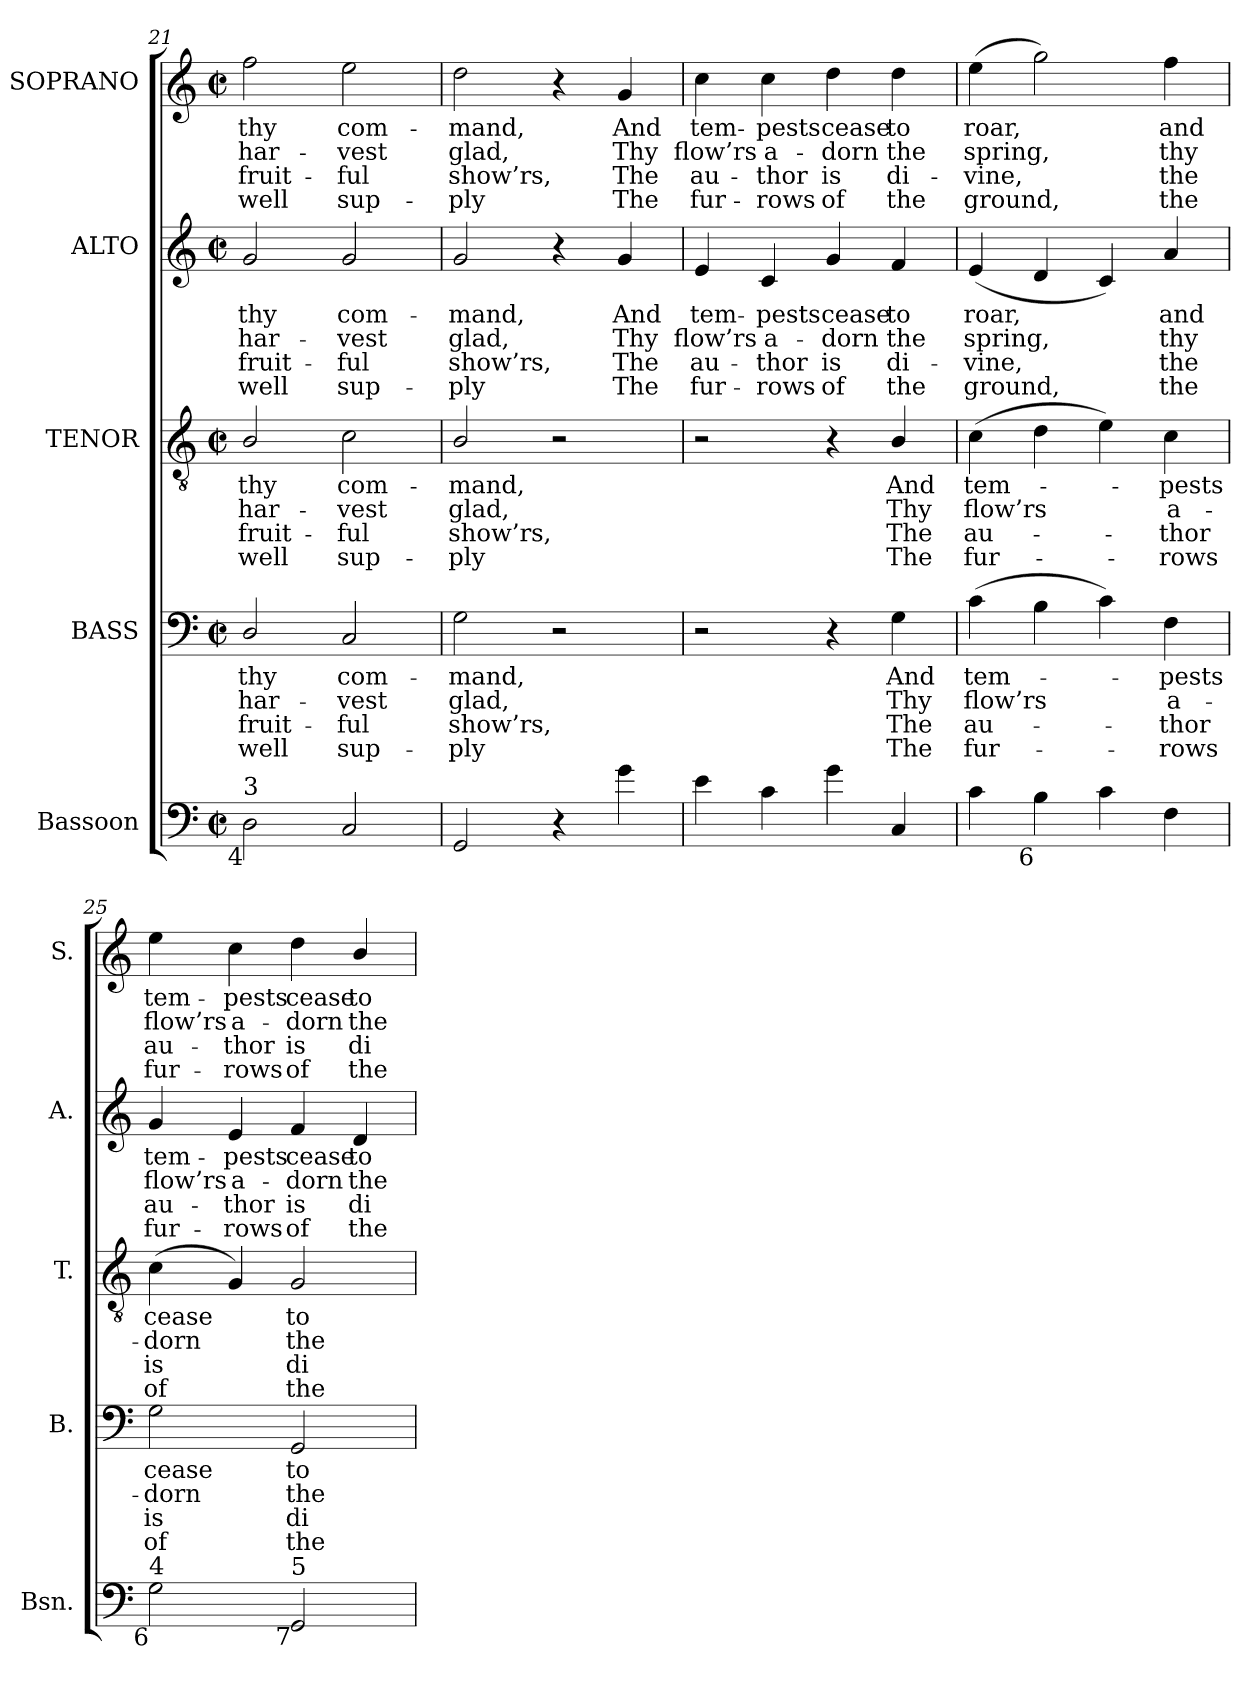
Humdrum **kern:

**kern	**kern	**text	**text	**text	**text	**kern	**text	**text	**text	**text	**kern	**text	**text	**text	**text	**kern	**text	**text	**text	**text
*part5	*part4	*part4	*part4	*part4	*part4	*part3	*part3	*part3	*part3	*part3	*part2	*part2	*part2	*part2	*part2	*part1	*part1	*part1	*part1	*part1
*staff5	*staff4	*staff4	*staff4	*staff4	*staff4	*staff3	*staff3	*staff3	*staff3	*staff3	*staff2	*staff2	*staff2	*staff2	*staff2	*staff1	*staff1	*staff1	*staff1	*staff1
*I"Bassoon	*I"BASS	*	*	*	*	*I"TENOR	*	*	*	*	*I"ALTO	*	*	*	*	*I"SOPRANO	*	*	*	*
*I'Bsn.	*I'B.	*	*	*	*	*I'T.	*	*	*	*	*I'A.	*	*	*	*	*I'S.	*	*	*	*
*clefF4	*clefF4	*	*	*	*	*clefGv2	*	*	*	*	*clefG2	*	*	*	*	*clefG2	*	*	*	*
*	*	*	*	*	*	*ITrd7c12	*	*	*	*	*	*	*	*	*	*	*	*	*	*
*k[]	*k[]	*	*	*	*	*k[]	*	*	*	*	*k[]	*	*	*	*	*k[]	*	*	*	*
*C:	*C:	*	*	*	*	*C:	*	*	*	*	*C:	*	*	*	*	*C:	*	*	*	*
*M2/2	*M2/2	*	*	*	*	*M2/2	*	*	*	*	*M2/2	*	*	*	*	*M2/2	*	*	*	*
*met(c|)	*met(c|)	*	*	*	*	*met(c|)	*	*	*	*	*met(c|)	*	*	*	*	*met(c|)	*	*	*	*
=21	=21	=21	=21	=21	=21	=21	=21	=21	=21	=21	=21	=21	=21	=21	=21	=21	=21	=21	=21	=21
!	!	!LO:LY:b:color=#000000	!LO:LY:b:color=#000000	!LO:LY:b:color=#000000	!LO:LY:b:color=#000000	!	!	!	!	!	!	!	!	!	!	!	!	!	!	!
!	!	!	!	!	!	!	!LO:LY:b:color=#000000	!LO:LY:b:color=#000000	!LO:LY:b:color=#000000	!LO:LY:b:color=#000000	!	!	!	!	!	!	!	!	!	!
!	!	!	!	!	!	!	!	!	!	!	!	!LO:LY:b:color=#000000	!LO:LY:b:color=#000000	!LO:LY:b:color=#000000	!LO:LY:b:color=#000000	!	!	!	!	!
!LO:TX:b:rj:t=4	!	!	!	!	!	!	!	!	!	!	!	!	!	!	!	!	!	!	!	!
!LO:TX:t=3	!	!	!	!	!	!	!	!	!	!	!	!	!	!	!	!	!	!	!	!
!	!	!	!	!	!	!	!	!	!	!	!	!	!	!	!	!	!LO:LY:b:color=#000000	!LO:LY:b:color=#000000	!LO:LY:b:color=#000000	!LO:LY:b:color=#000000
2Di\	2Di/	thy	har-	fruit-	-well	2BBi/	thy	har-	fruit-	-well	2gi/	thy	har-	fruit-	-well	2ffi\	thy	har-	fruit-	-well
!	!	!LO:LY:b:color=#000000	!LO:LY:b:color=#000000	!LO:LY:b:color=#000000	!LO:LY:b:color=#000000	!	!	!	!	!	!	!	!	!	!	!	!	!	!	!
!	!	!	!	!	!	!	!LO:LY:b:color=#000000	!LO:LY:b:color=#000000	!LO:LY:b:color=#000000	!LO:LY:b:color=#000000	!	!	!	!	!	!	!	!	!	!
!	!	!	!	!	!	!	!	!	!	!	!	!LO:LY:b:color=#000000	!LO:LY:b:color=#000000	!LO:LY:b:color=#000000	!LO:LY:b:color=#000000	!	!	!	!	!
!	!	!	!	!	!	!	!	!	!	!	!	!	!	!	!	!	!LO:LY:b:color=#000000	!LO:LY:b:color=#000000	!LO:LY:b:color=#000000	!LO:LY:b:color=#000000
2Ci/	2Ci/	com-	-vest	ful	sup-	2Ci\	com-	-vest	ful	sup-	2gi/	com-	-vest	ful	sup-	2eei\	com-	-vest	ful	sup-
=22	=22	=22	=22	=22	=22	=22	=22	=22	=22	=22	=22	=22	=22	=22	=22	=22	=22	=22	=22	=22
!	!	!LO:LY:b:color=#000000	!LO:LY:b:color=#000000	!LO:LY:b:color=#000000	!LO:LY:b:color=#000000	!	!	!	!	!	!	!	!	!	!	!	!	!	!	!
!	!	!	!	!	!	!	!LO:LY:b:color=#000000	!LO:LY:b:color=#000000	!LO:LY:b:color=#000000	!LO:LY:b:color=#000000	!	!	!	!	!	!	!	!	!	!
!	!	!	!	!	!	!	!	!	!	!	!	!LO:LY:b:color=#000000	!LO:LY:b:color=#000000	!LO:LY:b:color=#000000	!LO:LY:b:color=#000000	!	!	!	!	!
!	!	!	!	!	!	!	!	!	!	!	!	!	!	!	!	!	!LO:LY:b:color=#000000	!LO:LY:b:color=#000000	!LO:LY:b:color=#000000	!LO:LY:b:color=#000000
2GGi/	2Gi\	-mand,	glad,	-show’rs,	ply	2BBi/	-mand,	glad,	-show’rs,	ply	2gi/	-mand,	glad,	-show’rs,	ply	2ddi\	-mand,	glad,	-show’rs,	ply
4r	2r	.	.	.	.	2r	.	.	.	.	4r	.	.	.	.	4r	.	.	.	.
!	!	!	!	!	!	!	!	!	!	!	!	!LO:LY:b:color=#000000	!LO:LY:b:color=#000000	!LO:LY:b:color=#000000	!LO:LY:b:color=#000000	!	!	!	!	!
!	!	!	!	!	!	!	!	!	!	!	!	!	!	!	!	!	!LO:LY:b:color=#000000	!LO:LY:b:color=#000000	!LO:LY:b:color=#000000	!LO:LY:b:color=#000000
4gi\	.	.	.	.	.	.	.	.	.	.	4gi/	And	Thy	The	The	4gi/	And	Thy	The	The
=23	=23	=23	=23	=23	=23	=23	=23	=23	=23	=23	=23	=23	=23	=23	=23	=23	=23	=23	=23	=23
!	!	!	!	!	!	!	!	!	!	!	!	!LO:LY:b:color=#000000	!LO:LY:b:color=#000000	!LO:LY:b:color=#000000	!LO:LY:b:color=#000000	!	!	!	!	!
!	!	!	!	!	!	!	!	!	!	!	!	!	!	!	!	!	!LO:LY:b:color=#000000	!LO:LY:b:color=#000000	!LO:LY:b:color=#000000	!LO:LY:b:color=#000000
4ei\	2r	.	.	.	.	2r	.	.	.	.	4ei/	tem-	flow’rs	au-	-fur-	4cci\	tem-	flow’rs	au-	-fur-
!	!	!	!	!	!	!	!	!	!	!	!	!LO:LY:b:color=#000000	!LO:LY:b:color=#000000	!LO:LY:b:color=#000000	!LO:LY:b:color=#000000	!	!	!	!	!
!	!	!	!	!	!	!	!	!	!	!	!	!	!	!	!	!	!LO:LY:b:color=#000000	!LO:LY:b:color=#000000	!LO:LY:b:color=#000000	!LO:LY:b:color=#000000
4ci\	.	.	.	.	.	.	.	.	.	.	4ci/	-pests	a-	-thor	rows	4cci\	-pests	a-	-thor	rows
!	!	!	!	!	!	!	!	!	!	!	!	!LO:LY:b:color=#000000	!LO:LY:b:color=#000000	!LO:LY:b:color=#000000	!LO:LY:b:color=#000000	!	!	!	!	!
!	!	!	!	!	!	!	!	!	!	!	!	!	!	!	!	!	!LO:LY:b:color=#000000	!LO:LY:b:color=#000000	!LO:LY:b:color=#000000	!LO:LY:b:color=#000000
4gi\	4r	.	.	.	.	4r	.	.	.	.	4gi/	cease	-dorn	is	of	4ddi\	cease	-dorn	is	of
!	!	!LO:LY:b:color=#000000	!LO:LY:b:color=#000000	!LO:LY:b:color=#000000	!LO:LY:b:color=#000000	!	!	!	!	!	!	!	!	!	!	!	!	!	!	!
!	!	!	!	!	!	!	!LO:LY:b:color=#000000	!LO:LY:b:color=#000000	!LO:LY:b:color=#000000	!LO:LY:b:color=#000000	!	!	!	!	!	!	!	!	!	!
!	!	!	!	!	!	!	!	!	!	!	!	!LO:LY:b:color=#000000	!LO:LY:b:color=#000000	!LO:LY:b:color=#000000	!LO:LY:b:color=#000000	!	!	!	!	!
!	!	!	!	!	!	!	!	!	!	!	!	!	!	!	!	!	!LO:LY:b:color=#000000	!LO:LY:b:color=#000000	!LO:LY:b:color=#000000	!LO:LY:b:color=#000000
4Ci/	4Gi\	And	Thy	The	The	4BBi/	And	Thy	The	The	4fi/	to	the	di-	-the	4ddi\	to	the	di-	-the
=24	=24	=24	=24	=24	=24	=24	=24	=24	=24	=24	=24	=24	=24	=24	=24	=24	=24	=24	=24	=24
!	!	!LO:LY:b:color=#000000	!LO:LY:b:color=#000000	!LO:LY:b:color=#000000	!LO:LY:b:color=#000000	!	!	!	!	!	!	!	!	!	!	!	!	!	!	!
!	!	!	!	!	!	!	!LO:LY:b:color=#000000	!LO:LY:b:color=#000000	!LO:LY:b:color=#000000	!LO:LY:b:color=#000000	!	!	!	!	!	!	!	!	!	!
!	!	!	!	!	!	!	!	!	!	!	!	!LO:LY:b:color=#000000	!LO:LY:b:color=#000000	!LO:LY:b:color=#000000	!LO:LY:b:color=#000000	!	!	!	!	!
!	!	!	!	!	!	!	!	!	!	!	!	!	!	!	!	!	!LO:LY:b:color=#000000	!LO:LY:b:color=#000000	!LO:LY:b:color=#000000	!LO:LY:b:color=#000000
4ci\	(4ci\	tem-	flow’rs	au-	-fur-	(4Ci\	tem-	flow’rs	au-	-fur-	(4ei/	roar,	spring,	vine,	ground,	(4eei\	roar,	spring,	vine,	ground,
!LO:TX:b:rj:t=6	!	!	!	!	!	!	!	!	!	!	!	!	!	!	!	!	!	!	!	!
4Bi\	4Bi\	.	.	.	.	4Di\	.	.	.	.	4di/	.	.	.	.	2ggi\)	.	.	.	.
4ci\	4ci\)	.	.	.	.	4Ei\)	.	.	.	.	4ci/)	.	.	.	.	.	.	.	.	.
!	!	!LO:LY:b:color=#000000	!LO:LY:b:color=#000000	!LO:LY:b:color=#000000	!LO:LY:b:color=#000000	!	!	!	!	!	!	!	!	!	!	!	!	!	!	!
!	!	!	!	!	!	!	!LO:LY:b:color=#000000	!LO:LY:b:color=#000000	!LO:LY:b:color=#000000	!LO:LY:b:color=#000000	!	!	!	!	!	!	!	!	!	!
!	!	!	!	!	!	!	!	!	!	!	!	!LO:LY:b:color=#000000	!LO:LY:b:color=#000000	!LO:LY:b:color=#000000	!LO:LY:b:color=#000000	!	!	!	!	!
!	!	!	!	!	!	!	!	!	!	!	!	!	!	!	!	!	!LO:LY:b:color=#000000	!LO:LY:b:color=#000000	!LO:LY:b:color=#000000	!LO:LY:b:color=#000000
4Fi\	4Fi\	-pests	a-	-thor	rows	4Ci\	-pests	a-	-thor	rows	4ai/	and	thy	the	the	4ffi\	and	thy	the	the
!!LO:LB:g=z
=25	=25	=25	=25	=25	=25	=25	=25	=25	=25	=25	=25	=25	=25	=25	=25	=25	=25	=25	=25	=25
!	!	!LO:LY:b:color=#000000	!LO:LY:b:color=#000000	!LO:LY:b:color=#000000	!LO:LY:b:color=#000000	!	!	!	!	!	!	!	!	!	!	!	!	!	!	!
!	!	!	!	!	!	!	!LO:LY:b:color=#000000	!LO:LY:b:color=#000000	!LO:LY:b:color=#000000	!LO:LY:b:color=#000000	!	!	!	!	!	!	!	!	!	!
!	!	!	!	!	!	!	!	!	!	!	!	!LO:LY:b:color=#000000	!LO:LY:b:color=#000000	!LO:LY:b:color=#000000	!LO:LY:b:color=#000000	!	!	!	!	!
!LO:TX:b:rj:t=6	!	!	!	!	!	!	!	!	!	!	!	!	!	!	!	!	!	!	!	!
!LO:TX:t=4	!	!	!	!	!	!	!	!	!	!	!	!	!	!	!	!	!	!	!	!
!	!	!	!	!	!	!	!	!	!	!	!	!	!	!	!	!	!LO:LY:b:color=#000000	!LO:LY:b:color=#000000	!LO:LY:b:color=#000000	!LO:LY:b:color=#000000
2Gi\	2Gi\	cease	-dorn	is	of	(4Ci\	cease	-dorn	is	of	4gi/	tem-	flow’rs	au-	-fur-	4eei\	tem-	flow’rs	au-	-fur-
!	!	!	!	!	!	!	!	!	!	!	!	!LO:LY:b:color=#000000	!LO:LY:b:color=#000000	!LO:LY:b:color=#000000	!LO:LY:b:color=#000000	!	!	!	!	!
!	!	!	!	!	!	!	!	!	!	!	!	!	!	!	!	!	!LO:LY:b:color=#000000	!LO:LY:b:color=#000000	!LO:LY:b:color=#000000	!LO:LY:b:color=#000000
.	.	.	.	.	.	4GGi/)	.	.	.	.	4ei/	-pests	a-	-thor	rows	4cci\	-pests	a-	-thor	rows
!	!	!LO:LY:b:color=#000000	!LO:LY:b:color=#000000	!LO:LY:b:color=#000000	!LO:LY:b:color=#000000	!	!	!	!	!	!	!	!	!	!	!	!	!	!	!
!	!	!	!	!	!	!	!LO:LY:b:color=#000000	!LO:LY:b:color=#000000	!LO:LY:b:color=#000000	!LO:LY:b:color=#000000	!	!	!	!	!	!	!	!	!	!
!	!	!	!	!	!	!	!	!	!	!	!	!LO:LY:b:color=#000000	!LO:LY:b:color=#000000	!LO:LY:b:color=#000000	!LO:LY:b:color=#000000	!	!	!	!	!
!LO:TX:b:rj:t=7	!	!	!	!	!	!	!	!	!	!	!	!	!	!	!	!	!	!	!	!
!LO:TX:t=5	!	!	!	!	!	!	!	!	!	!	!	!	!	!	!	!	!	!	!	!
!	!	!	!	!	!	!	!	!	!	!	!	!	!	!	!	!	!LO:LY:b:color=#000000	!LO:LY:b:color=#000000	!LO:LY:b:color=#000000	!LO:LY:b:color=#000000
2GGi/	2GGi/	to	the	di-	-the	2GGi/	to	the	di-	-the	4fi/	cease	-dorn	is	of	4ddi\	cease	-dorn	is	of
!	!	!	!	!	!	!	!	!	!	!	!	!LO:LY:b:color=#000000	!LO:LY:b:color=#000000	!LO:LY:b:color=#000000	!LO:LY:b:color=#000000	!	!	!	!	!
!	!	!	!	!	!	!	!	!	!	!	!	!	!	!	!	!	!LO:LY:b:color=#000000	!LO:LY:b:color=#000000	!LO:LY:b:color=#000000	!LO:LY:b:color=#000000
.	.	.	.	.	.	.	.	.	.	.	4di/	to	the	di-	-the	4bi/	to	the	di-	-the
=	=	=	=	=	=	=	=	=	=	=	=	=	=	=	=	=	=	=	=	=
*-	*-	*-	*-	*-	*-	*-	*-	*-	*-	*-	*-	*-	*-	*-	*-	*-	*-	*-	*-	*-
